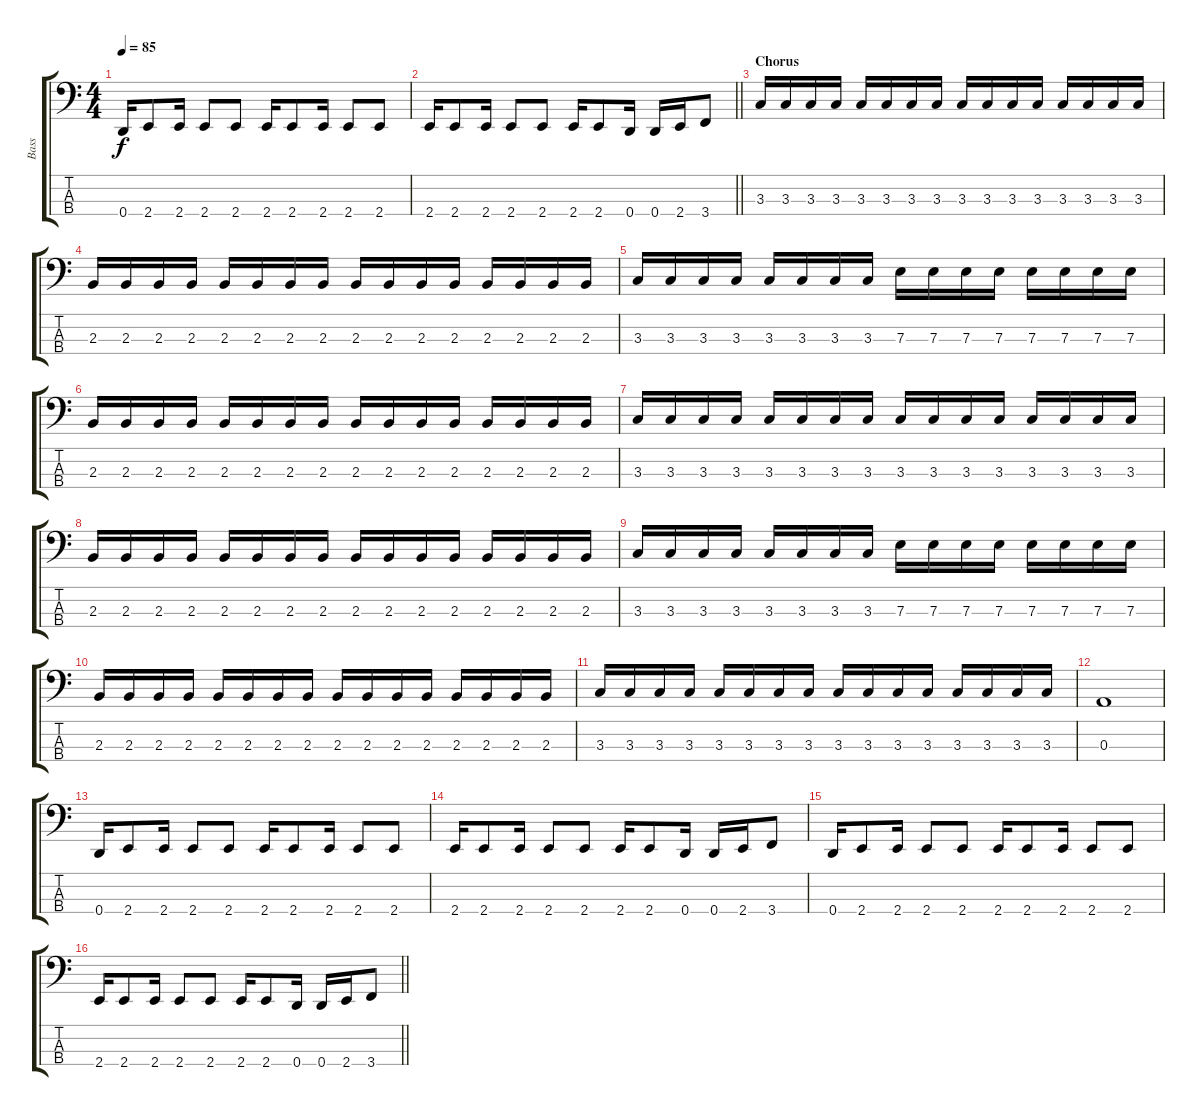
\track ("Bass" "Bass") {instrument electricbassfinger}
\staff {score tabs}
\tuning (G2 D2 A1 D1) {hide}
\ts (4 4)
\tempo 85
\clef f4
\ks c
0.4.16{dy f} 2.4.8 2.4.16 2.4.8 2.4.8 2.4.16 2.4.8 2.4.16 2.4.8 2.4.8 |
\barLineRight lightlight
2.4.16 2.4.8 2.4.16 2.4.8 2.4.8 2.4.16 2.4.8 0.4.16 0.4.16 2.4.16 3.4.8 |
\section ("" "Chorus")
3.3.16 3.3.16 3.3.16 3.3.16 3.3.16 3.3.16 3.3.16 3.3.16 3.3.16 3.3.16 3.3.16 3.3.16 3.3.16 3.3.16 3.3.16 3.3.16 |
2.3.16 2.3.16 2.3.16 2.3.16 2.3.16 2.3.16 2.3.16 2.3.16 2.3.16 2.3.16 2.3.16 2.3.16 2.3.16 2.3.16 2.3.16 2.3.16 |
3.3.16 3.3.16 3.3.16 3.3.16 3.3.16 3.3.16 3.3.16 3.3.16 7.3.16 7.3.16 7.3.16 7.3.16 7.3.16 7.3.16 7.3.16 7.3.16 |
2.3.16 2.3.16 2.3.16 2.3.16 2.3.16 2.3.16 2.3.16 2.3.16 2.3.16 2.3.16 2.3.16 2.3.16 2.3.16 2.3.16 2.3.16 2.3.16 |
3.3.16 3.3.16 3.3.16 3.3.16 3.3.16 3.3.16 3.3.16 3.3.16 3.3.16 3.3.16 3.3.16 3.3.16 3.3.16 3.3.16 3.3.16 3.3.16 |
2.3.16 2.3.16 2.3.16 2.3.16 2.3.16 2.3.16 2.3.16 2.3.16 2.3.16 2.3.16 2.3.16 2.3.16 2.3.16 2.3.16 2.3.16 2.3.16 |
3.3.16 3.3.16 3.3.16 3.3.16 3.3.16 3.3.16 3.3.16 3.3.16 7.3.16 7.3.16 7.3.16 7.3.16 7.3.16 7.3.16 7.3.16 7.3.16 |
2.3.16 2.3.16 2.3.16 2.3.16 2.3.16 2.3.16 2.3.16 2.3.16 2.3.16 2.3.16 2.3.16 2.3.16 2.3.16 2.3.16 2.3.16 2.3.16 |
3.3.16 3.3.16 3.3.16 3.3.16 3.3.16 3.3.16 3.3.16 3.3.16 3.3.16 3.3.16 3.3.16 3.3.16 3.3.16 3.3.16 3.3.16 3.3.16 |
0.3.1 |
0.4.16 2.4.8 2.4.16 2.4.8 2.4.8 2.4.16 2.4.8 2.4.16 2.4.8 2.4.8 |
2.4.16 2.4.8 2.4.16 2.4.8 2.4.8 2.4.16 2.4.8 0.4.16 0.4.16 2.4.16 3.4.8 |
0.4.16 2.4.8 2.4.16 2.4.8 2.4.8 2.4.16 2.4.8 2.4.16 2.4.8 2.4.8 |
\barLineRight lightlight
2.4.16 2.4.8 2.4.16 2.4.8 2.4.8 2.4.16 2.4.8 0.4.16 0.4.16 2.4.16 3.4.8
